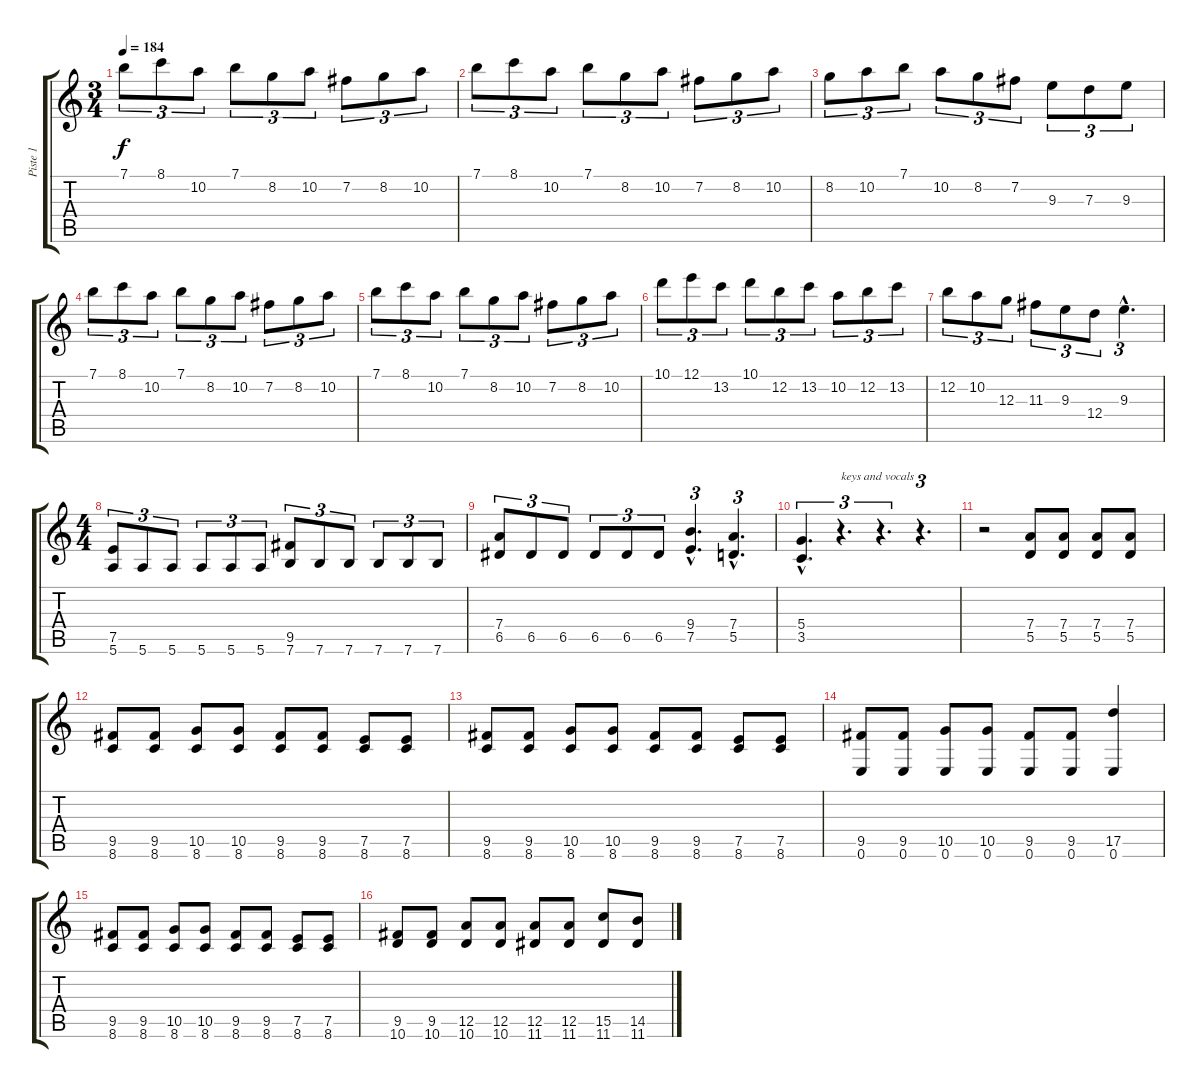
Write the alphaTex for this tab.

\track ("Piste 1" "Piste 1") {instrument distortionguitar}
\staff {score tabs}
\tuning (E4 B3 G3 D3 A2 E2) {hide}
\ts (3 4)
\tempo 184
\clef g2
\ks c
7.1.8{tu (3 2) dy f} 8.1.8{tu (3 2)} 10.2.8{tu (3 2)} 7.1.8{tu (3 2)} 8.2.8{tu (3 2)} 10.2.8{tu (3 2)} 7.2.8{tu (3 2)} 8.2.8{tu (3 2)} 10.2.8{tu (3 2)} |
7.1.8{tu (3 2)} 8.1.8{tu (3 2)} 10.2.8{tu (3 2)} 7.1.8{tu (3 2)} 8.2.8{tu (3 2)} 10.2.8{tu (3 2)} 7.2.8{tu (3 2)} 8.2.8{tu (3 2)} 10.2.8{tu (3 2)} |
8.2.8{tu (3 2)} 10.2.8{tu (3 2)} 7.1.8{tu (3 2)} 10.2.8{tu (3 2)} 8.2.8{tu (3 2)} 7.2.8{tu (3 2)} 9.3.8{tu (3 2)} 7.3.8{tu (3 2)} 9.3.8{tu (3 2)} |
7.1.8{tu (3 2)} 8.1.8{tu (3 2)} 10.2.8{tu (3 2)} 7.1.8{tu (3 2)} 8.2.8{tu (3 2)} 10.2.8{tu (3 2)} 7.2.8{tu (3 2)} 8.2.8{tu (3 2)} 10.2.8{tu (3 2)} |
7.1.8{tu (3 2)} 8.1.8{tu (3 2)} 10.2.8{tu (3 2)} 7.1.8{tu (3 2)} 8.2.8{tu (3 2)} 10.2.8{tu (3 2)} 7.2.8{tu (3 2)} 8.2.8{tu (3 2)} 10.2.8{tu (3 2)} |
10.1.8{tu (3 2)} 12.1.8{tu (3 2)} 13.2.8{tu (3 2)} 10.1.8{tu (3 2)} 12.2.8{tu (3 2)} 13.2.8{tu (3 2)} 10.2.8{tu (3 2)} 12.2.8{tu (3 2)} 13.2.8{tu (3 2)} |
12.2.8{tu (3 2)} 10.2.8{tu (3 2)} 12.3.8{tu (3 2)} 11.3.8{tu (3 2)} 9.3.8{tu (3 2)} 12.4.8{tu (3 2)} 9.3{hac}.4{d tu (3 2)} |
\ts (4 4)
(7.5 5.6).8{tu (3 2)} 5.6.8{tu (3 2)} 5.6.8{tu (3 2)} 5.6.8{tu (3 2)} 5.6.8{tu (3 2)} 5.6.8{tu (3 2)} (9.5 7.6).8{tu (3 2)} 7.6.8{tu (3 2)} 7.6.8{tu (3 2)} 7.6.8{tu (3 2)} 7.6.8{tu (3 2)} 7.6.8{tu (3 2)} |
(7.4 6.5).8{tu (3 2)} 6.5.8{tu (3 2)} 6.5.8{tu (3 2)} 6.5.8{tu (3 2)} 6.5.8{tu (3 2)} 6.5.8{tu (3 2)} (9.4{hac} 7.5{hac}).4{d tu (3 2)} (7.4{hac} 5.5{hac}).4{d tu (3 2)} |
(5.4{hac} 3.5{hac}).4{d tu (3 2)} r.4{d tu (3 2) txt "keys and vocals"} r.4{d tu (3 2)} r.4{d tu (3 2)} |
r.2 (7.4 5.5).8 (7.4 5.5).8 (7.4 5.5).8 (7.4 5.5).8 |
(9.5 8.6).8 (9.5 8.6).8 (10.5 8.6).8 (10.5 8.6).8 (9.5 8.6).8 (9.5 8.6).8 (7.5 8.6).8 (7.5 8.6).8 |
(9.5 8.6).8 (9.5 8.6).8 (10.5 8.6).8 (10.5 8.6).8 (9.5 8.6).8 (9.5 8.6).8 (7.5 8.6).8 (7.5 8.6).8 |
(9.5 0.6).8 (9.5 0.6).8 (10.5 0.6).8 (10.5 0.6).8 (9.5 0.6).8 (9.5 0.6).8 (17.5 0.6).4 |
(9.5 8.6).8 (9.5 8.6).8 (10.5 8.6).8 (10.5 8.6).8 (9.5 8.6).8 (9.5 8.6).8 (7.5 8.6).8 (7.5 8.6).8 |
(9.5 10.6).8 (9.5 10.6).8 (12.5 10.6).8 (12.5 10.6).8 (12.5 11.6).8 (12.5 11.6).8 (15.5 11.6).8 (14.5 11.6).8
